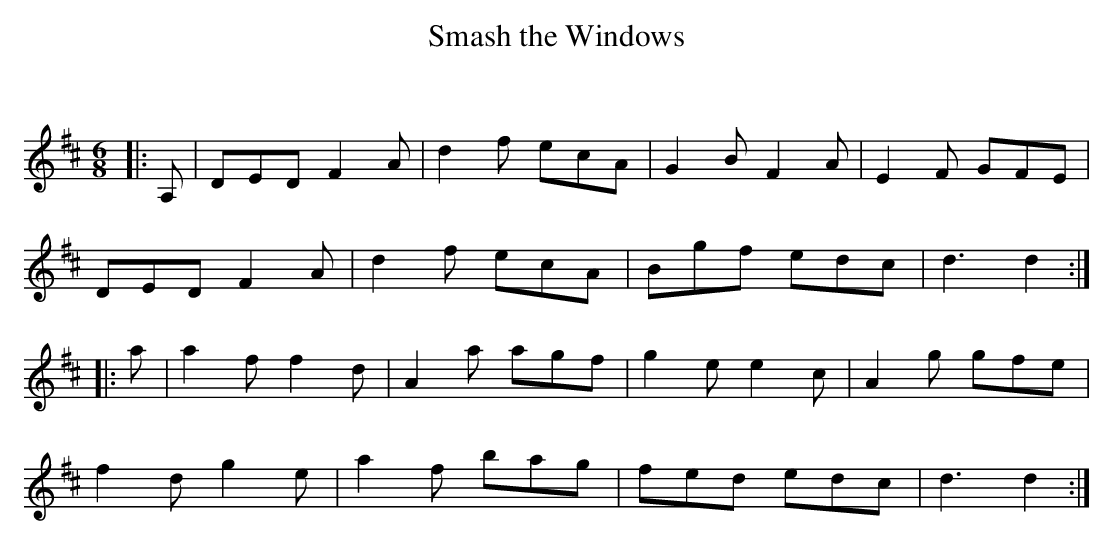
X:1
T: Smash the Windows
C:
Q:180
K:D
M:6/8
L:1/16
|:A,2|D2E2D2 F4A2|d4f2 e2c2A2|G4B2 F4A2|E4F2 G2F2E2|
D2E2D2 F4A2|d4f2 e2c2A2|B2g2f2 e2d2c2|d6d4:|
|:a2|a4f2 f4d2|A4a2 a2g2f2|g4e2 e4c2|A4g2 g2f2e2|
f4d2 g4e2|a4f2 b2a2g2|f2e2d2 e2d2c2|d6d4:|
